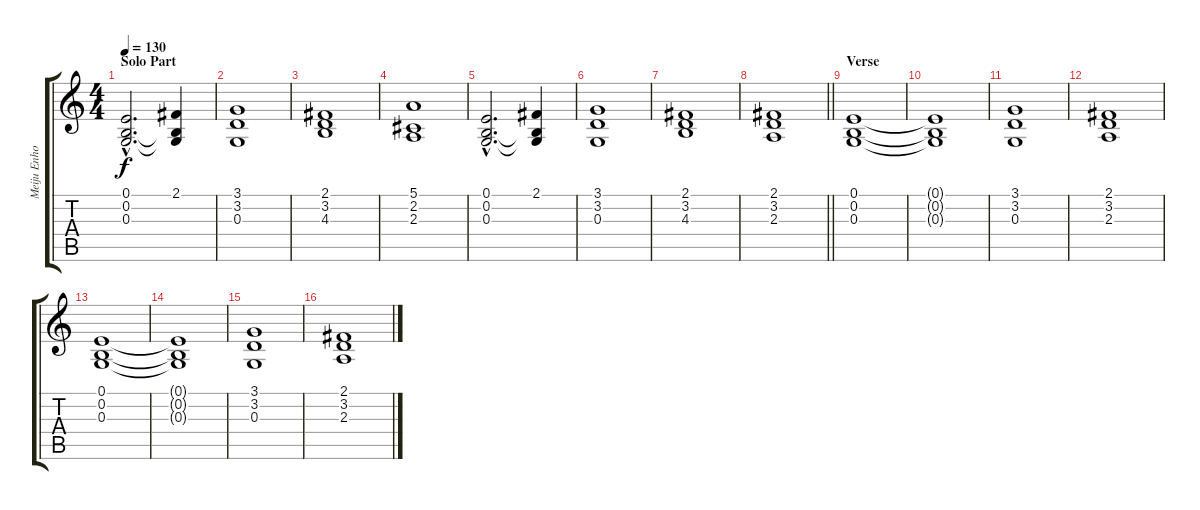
\track ("Meiju Enho" "Meiju Enho") {instrument stringensemble1}
\staff {score tabs}
\tuning (E4 B3 G3 D3 A2 E2) {hide}
\ts (4 4)
\section ("" "Solo Part")
\tempo 130
\clef g2
\ks c
(0.1{hac} 0.2{hac} 0.3{hac}).2{d dy f} (2.1 0.2{t} 0.3{t}).4 |
(3.1 3.2 0.3).1 |
(2.1 3.2 4.3).1 |
(5.1 2.2 2.3).1 |
(0.1{hac} 0.2{hac} 0.3{hac}).2{d} (2.1 0.2{t} 0.3{t}).4 |
(3.1 3.2 0.3).1 |
(2.1 3.2 4.3).1 |
\barLineRight lightlight
(2.1 3.2 2.3).1 |
\section ("" "Verse")
(0.1 0.2 0.3).1 |
(0.1{t} 0.2{t} 0.3{t}).1 |
(3.1 3.2 0.3).1 |
(2.1 3.2 2.3).1 |
(0.1 0.2 0.3).1 |
(0.1{t} 0.2{t} 0.3{t}).1 |
(3.1 3.2 0.3).1 |
(2.1 3.2 2.3).1
